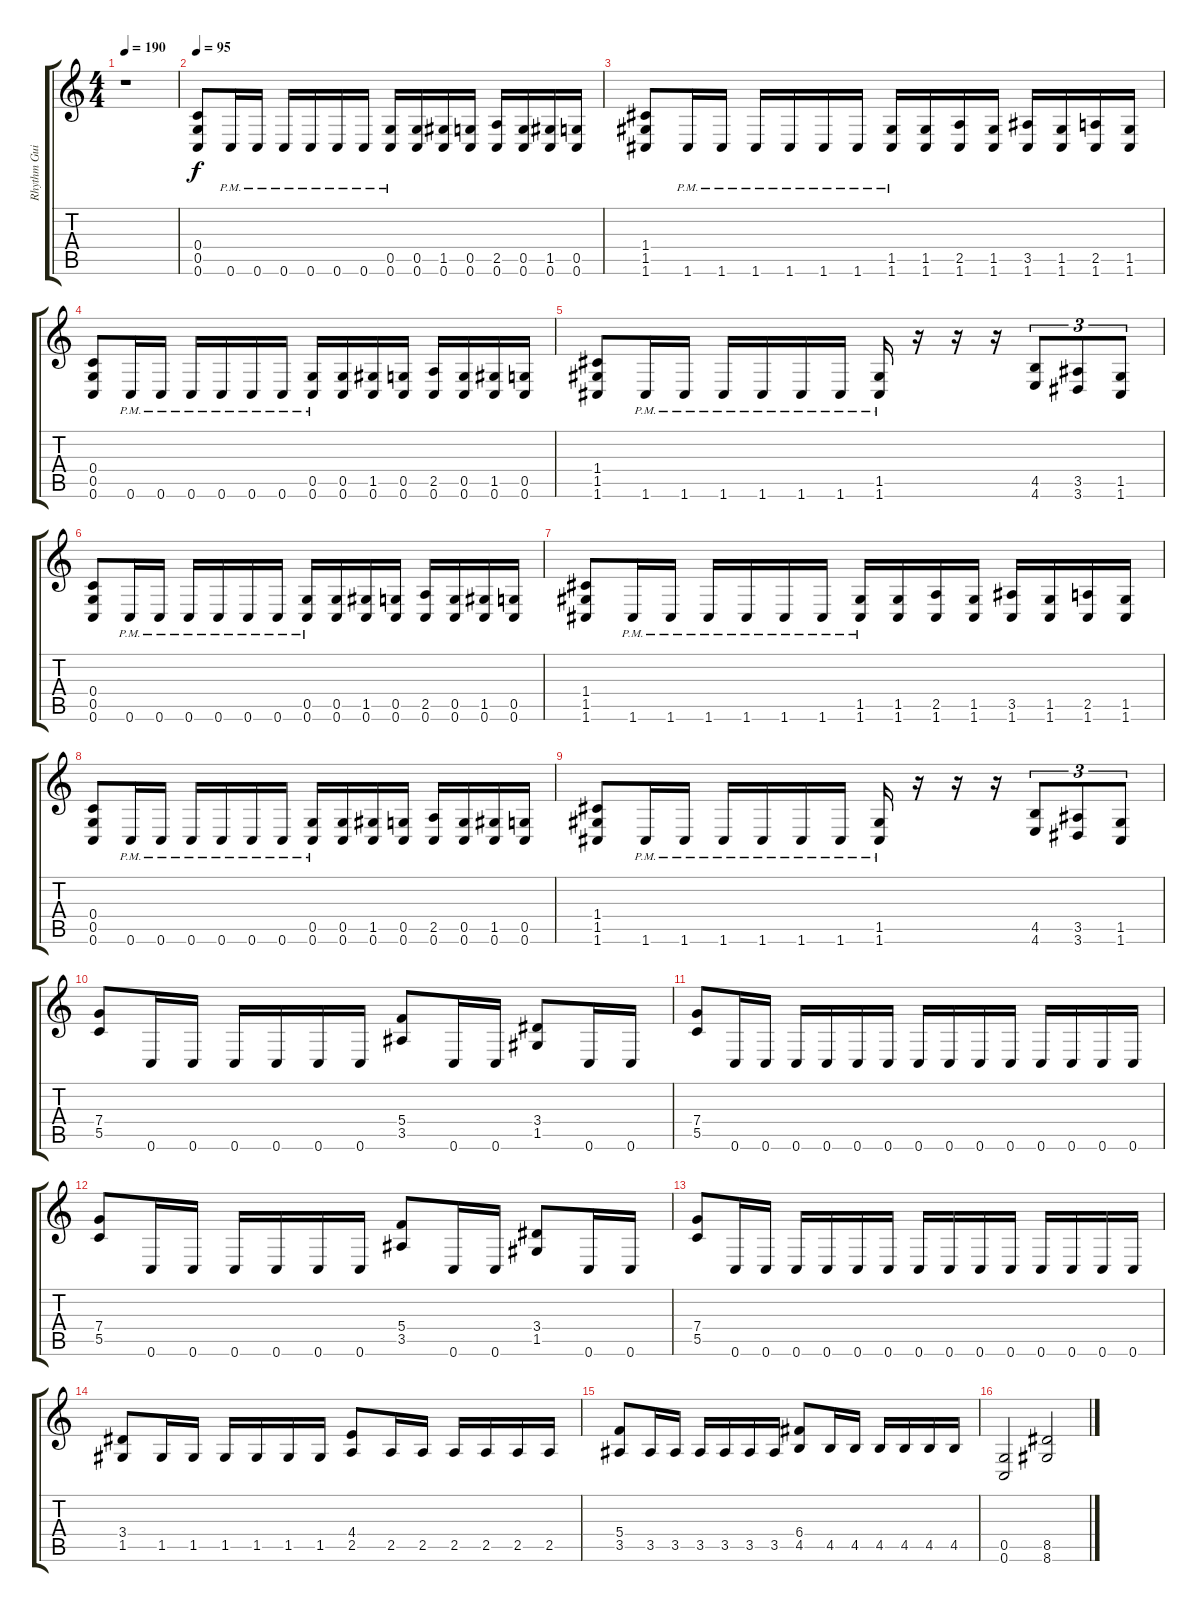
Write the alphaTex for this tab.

\track ("Rhythm Guitar" "Rhythm Gui") {instrument overdrivenguitar}
\staff {score tabs}
\tuning (D4 A3 F3 C3 G2 C2) {hide}
\ts (4 4)
\tempo 190
\clef g2
\ks c
r.1{dy f} |
\tempo 95
(0.4 0.5 0.6).8 0.6{pm}.16 0.6{pm}.16 0.6{pm}.16 0.6{pm}.16 0.6{pm}.16 0.6{pm}.16 (0.5 0.6{pm}).16 (0.5 0.6).16 (1.5 0.6).16 (0.5 0.6).16 (2.5 0.6).16 (0.5 0.6).16 (1.5 0.6).16 (0.5 0.6).16 |
(1.4 1.5 1.6).8 1.6{pm}.16 1.6{pm}.16 1.6{pm}.16 1.6{pm}.16 1.6{pm}.16 1.6{pm}.16 (1.5 1.6{pm}).16 (1.5 1.6).16 (2.5 1.6).16 (1.5 1.6).16 (3.5 1.6).16 (1.5 1.6).16 (2.5 1.6).16 (1.5 1.6).16 |
(0.4 0.5 0.6).8 0.6{pm}.16 0.6{pm}.16 0.6{pm}.16 0.6{pm}.16 0.6{pm}.16 0.6{pm}.16 (0.5 0.6{pm}).16 (0.5 0.6).16 (1.5 0.6).16 (0.5 0.6).16 (2.5 0.6).16 (0.5 0.6).16 (1.5 0.6).16 (0.5 0.6).16 |
(1.4 1.5 1.6).8 1.6{pm}.16 1.6{pm}.16 1.6{pm}.16 1.6{pm}.16 1.6{pm}.16 1.6{pm}.16 (1.5 1.6{pm}).16 r.16 r.16 r.16 (4.5 4.6).8{tu (3 2)} (3.5 3.6).8{tu (3 2)} (1.5 1.6).8{tu (3 2)} |
(0.4 0.5 0.6).8 0.6{pm}.16 0.6{pm}.16 0.6{pm}.16 0.6{pm}.16 0.6{pm}.16 0.6{pm}.16 (0.5 0.6{pm}).16 (0.5 0.6).16 (1.5 0.6).16 (0.5 0.6).16 (2.5 0.6).16 (0.5 0.6).16 (1.5 0.6).16 (0.5 0.6).16 |
(1.4 1.5 1.6).8 1.6{pm}.16 1.6{pm}.16 1.6{pm}.16 1.6{pm}.16 1.6{pm}.16 1.6{pm}.16 (1.5 1.6{pm}).16 (1.5 1.6).16 (2.5 1.6).16 (1.5 1.6).16 (3.5 1.6).16 (1.5 1.6).16 (2.5 1.6).16 (1.5 1.6).16 |
(0.4 0.5 0.6).8 0.6{pm}.16 0.6{pm}.16 0.6{pm}.16 0.6{pm}.16 0.6{pm}.16 0.6{pm}.16 (0.5 0.6{pm}).16 (0.5 0.6).16 (1.5 0.6).16 (0.5 0.6).16 (2.5 0.6).16 (0.5 0.6).16 (1.5 0.6).16 (0.5 0.6).16 |
(1.4 1.5 1.6).8 1.6{pm}.16 1.6{pm}.16 1.6{pm}.16 1.6{pm}.16 1.6{pm}.16 1.6{pm}.16 (1.5 1.6{pm}).16 r.16 r.16 r.16 (4.5 4.6).8{tu (3 2)} (3.5 3.6).8{tu (3 2)} (1.5 1.6).8{tu (3 2)} |
(7.4 5.5).8 0.6.16 0.6.16 0.6.16 0.6.16 0.6.16 0.6.16 (5.4 3.5).8 0.6.16 0.6.16 (3.4 1.5).8 0.6.16 0.6.16 |
(7.4 5.5).8 0.6.16 0.6.16 0.6.16 0.6.16 0.6.16 0.6.16 0.6.16 0.6.16 0.6.16 0.6.16 0.6.16 0.6.16 0.6.16 0.6.16 |
(7.4 5.5).8 0.6.16 0.6.16 0.6.16 0.6.16 0.6.16 0.6.16 (5.4 3.5).8 0.6.16 0.6.16 (3.4 1.5).8 0.6.16 0.6.16 |
(7.4 5.5).8 0.6.16 0.6.16 0.6.16 0.6.16 0.6.16 0.6.16 0.6.16 0.6.16 0.6.16 0.6.16 0.6.16 0.6.16 0.6.16 0.6.16 |
(3.4 1.5).8 1.5.16 1.5.16 1.5.16 1.5.16 1.5.16 1.5.16 (4.4 2.5).8 2.5.16 2.5.16 2.5.16 2.5.16 2.5.16 2.5.16 |
(5.4 3.5).8 3.5.16 3.5.16 3.5.16 3.5.16 3.5.16 3.5.16 (6.4 4.5).8 4.5.16 4.5.16 4.5.16 4.5.16 4.5.16 4.5.16 |
(0.5 0.6).2 (8.5 8.6).2
